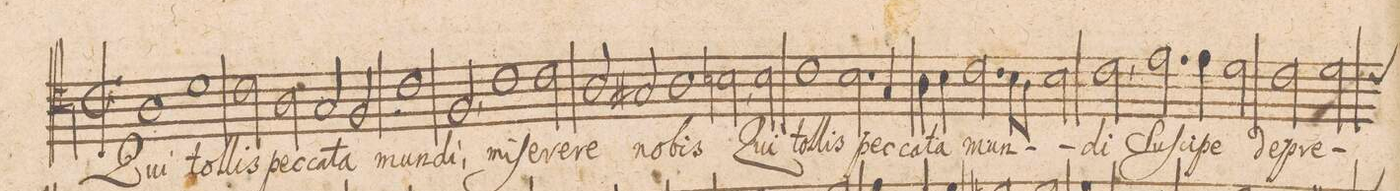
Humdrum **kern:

**kern	**text
*I"TENOR.	*
*clefC4	*
*k[]	*
*met(C|)	*
*M2/1	*
1A	Qui
1d	tol-
=42-	=42-
2c\	-lis
2A\	pec-
2G/	-ca-
2F/	-ta
=43-	=43-
1c	mun-
2F,/	-di,
1c	mi-
=44-	=44-
2c\	-ſe-
2A/	-re-
2G#X/	-re
=45-	=45-
1A	no-
2Bn,\	-bis
2B\	Qui
=46-	=46-
1c	tol-
2.B\	-lis
4Gny/	pec-
=47-	=47-
4A\	-ca-
4B\	-ta
2.c\	mun-
8B\L	.
8A\J	.
2B\	.
=48-	=48-
2c,\	-di
2.e\	Suſ-
4e\	-ci-
2d\	-pe
=49-	=49-
2c\	de-
2d\	-pre-
*custos:c	*
*-	*-
